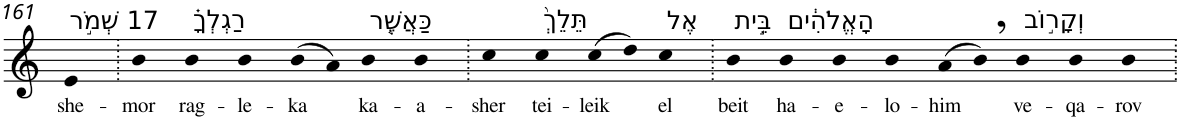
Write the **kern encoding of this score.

**kern	**text
*part1	*part1
*staff1	*staff1
*I"Piano	*
*I'Pno	*
!!LO:PB:g=z
*clefG2	*
*k[]	*
=161	=161
!LO:TX:a:t=17 שְׁמֹ֣ר	!
!	!LO:LY:b
4e	she-
=162.	=162.
!	!LO:LY:b
4b	-mor
!LO:TX:a:t=רַגְלְךָ֗	!
!	!LO:LY:b
4b	rag-
!	!LO:LY:b
4b	-le-
!	!LO:LY:b
(>8b	-ka
8a)	.
!LO:TX:a:t=כַּאֲשֶׁ֤ר	!
!	!LO:LY:b
4b	ka-
!	!LO:LY:b
4b	-a-
=163.	=163.
!	!LO:LY:b
4cc	-sher
!LO:TX:a:t=תֵּלֵךְ֙	!
!	!LO:LY:b
4cc	tei-
!	!LO:LY:b
(>8cc	-leik
8dd)	.
!LO:TX:a:t=אֶל	!
!	!LO:LY:b
4cc	el
=164.	=164.
!LO:TX:a:t=בֵּ֣ית	!
!	!LO:LY:b
4b	beit
!LO:TX:a:t=הָאֱלֹהִ֔ים	!
!	!LO:LY:b
4b	ha-
!	!LO:LY:b
4b	-e-
!	!LO:LY:b
4b	-lo-
!	!LO:LY:b
(>8a	-him
8b,)	.
!LO:TX:a:t=וְקָר֣וֹב	!
!	!LO:LY:b
4b	ve-
!	!LO:LY:b
4b	-qa-
!	!LO:LY:b
4b	-rov
=.	=.
*-	*-
